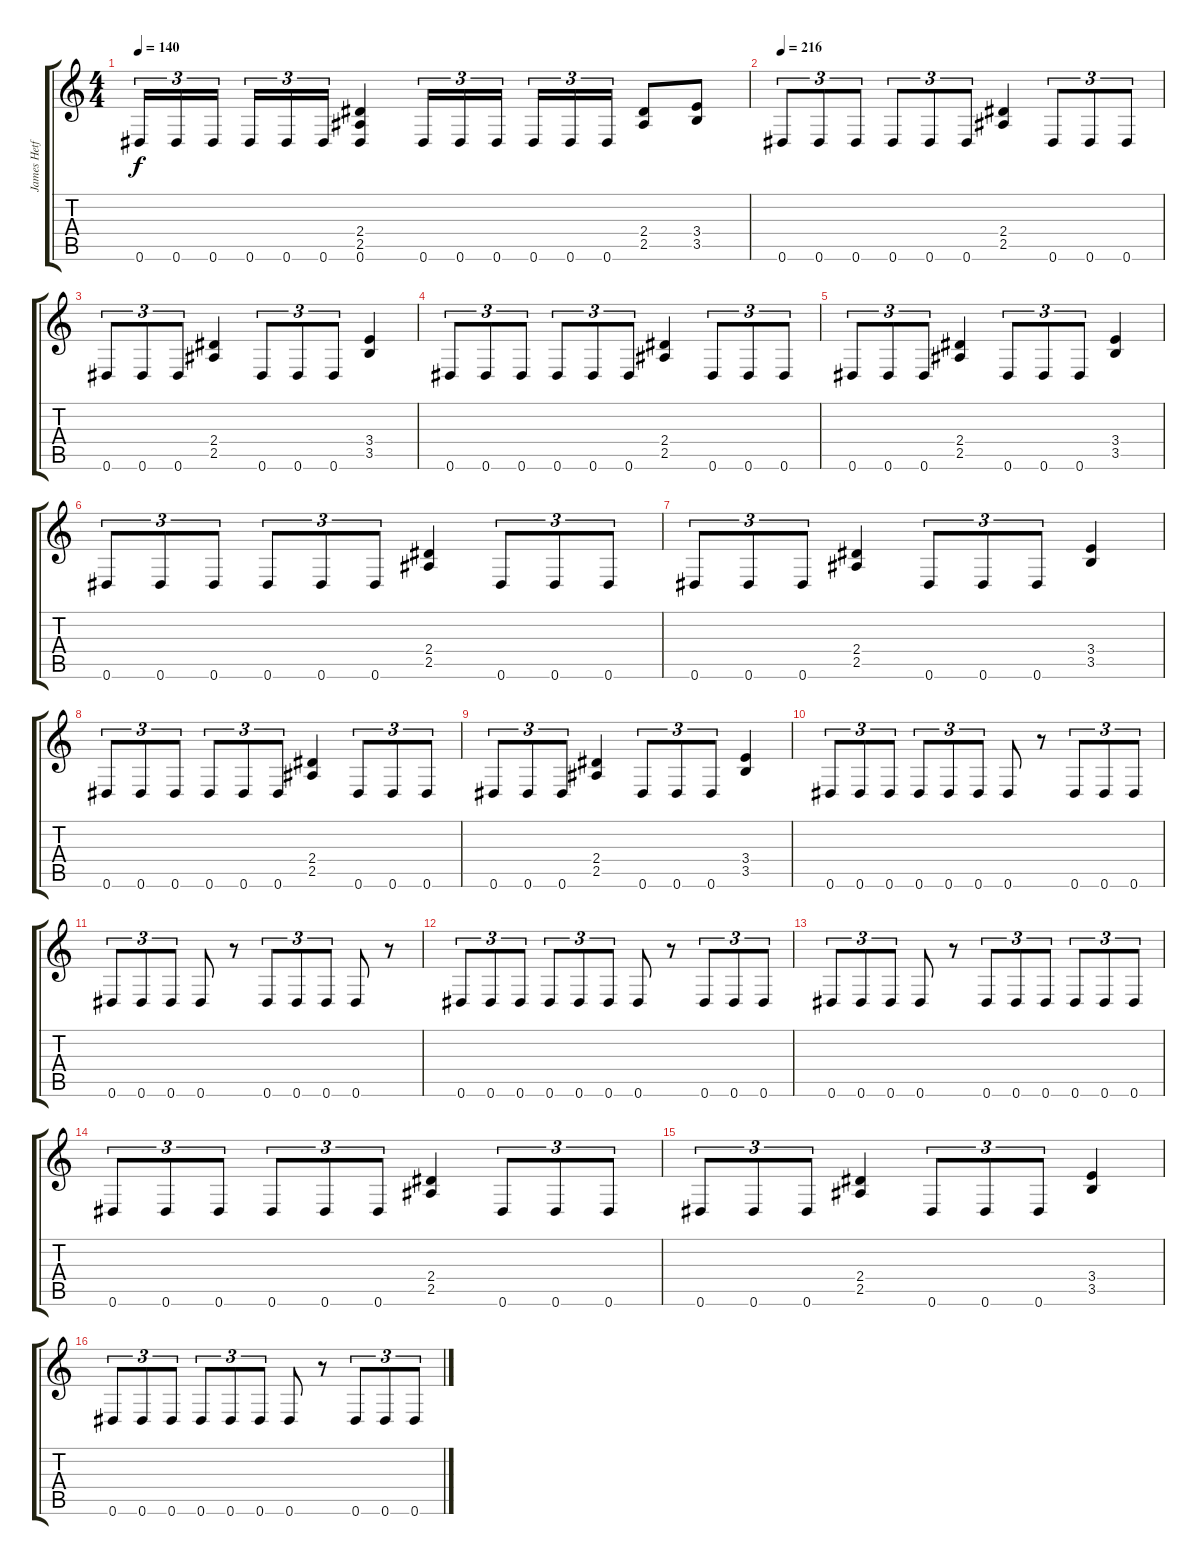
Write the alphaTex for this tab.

\track ("James Hetfield" "James Hetf") {instrument electricguitarclean}
\staff {score tabs}
\tuning (Eb4 Bb3 Gb3 Db3 Ab2 Eb2) {hide}
\ts (4 4)
\tempo 140
\clef g2
\ks c
0.6.16{tu (3 2) dy f} 0.6.16{tu (3 2)} 0.6.16{tu (3 2)} 0.6.16{tu (3 2)} 0.6.16{tu (3 2)} 0.6.16{tu (3 2)} (2.4 2.5 0.6).4 0.6.16{tu (3 2)} 0.6.16{tu (3 2)} 0.6.16{tu (3 2)} 0.6.16{tu (3 2)} 0.6.16{tu (3 2)} 0.6.16{tu (3 2)} (2.4 2.5).8 (3.4 3.5).8 |
\tempo 216
0.6.8{tu (3 2)} 0.6.8{tu (3 2)} 0.6.8{tu (3 2)} 0.6.8{tu (3 2)} 0.6.8{tu (3 2)} 0.6.8{tu (3 2)} (2.4 2.5).4 0.6.8{tu (3 2)} 0.6.8{tu (3 2)} 0.6.8{tu (3 2)} |
0.6.8{tu (3 2)} 0.6.8{tu (3 2)} 0.6.8{tu (3 2)} (2.4 2.5).4 0.6.8{tu (3 2)} 0.6.8{tu (3 2)} 0.6.8{tu (3 2)} (3.4 3.5).4 |
0.6.8{tu (3 2)} 0.6.8{tu (3 2)} 0.6.8{tu (3 2)} 0.6.8{tu (3 2)} 0.6.8{tu (3 2)} 0.6.8{tu (3 2)} (2.4 2.5).4 0.6.8{tu (3 2)} 0.6.8{tu (3 2)} 0.6.8{tu (3 2)} |
0.6.8{tu (3 2)} 0.6.8{tu (3 2)} 0.6.8{tu (3 2)} (2.4 2.5).4 0.6.8{tu (3 2)} 0.6.8{tu (3 2)} 0.6.8{tu (3 2)} (3.4 3.5).4 |
0.6.8{tu (3 2)} 0.6.8{tu (3 2)} 0.6.8{tu (3 2)} 0.6.8{tu (3 2)} 0.6.8{tu (3 2)} 0.6.8{tu (3 2)} (2.4 2.5).4 0.6.8{tu (3 2)} 0.6.8{tu (3 2)} 0.6.8{tu (3 2)} |
0.6.8{tu (3 2)} 0.6.8{tu (3 2)} 0.6.8{tu (3 2)} (2.4 2.5).4 0.6.8{tu (3 2)} 0.6.8{tu (3 2)} 0.6.8{tu (3 2)} (3.4 3.5).4 |
0.6.8{tu (3 2)} 0.6.8{tu (3 2)} 0.6.8{tu (3 2)} 0.6.8{tu (3 2)} 0.6.8{tu (3 2)} 0.6.8{tu (3 2)} (2.4 2.5).4 0.6.8{tu (3 2)} 0.6.8{tu (3 2)} 0.6.8{tu (3 2)} |
0.6.8{tu (3 2)} 0.6.8{tu (3 2)} 0.6.8{tu (3 2)} (2.4 2.5).4 0.6.8{tu (3 2)} 0.6.8{tu (3 2)} 0.6.8{tu (3 2)} (3.4 3.5).4 |
0.6.8{tu (3 2)} 0.6.8{tu (3 2)} 0.6.8{tu (3 2)} 0.6.8{tu (3 2)} 0.6.8{tu (3 2)} 0.6.8{tu (3 2)} 0.6.8 r.8 0.6.8{tu (3 2)} 0.6.8{tu (3 2)} 0.6.8{tu (3 2)} |
0.6.8{tu (3 2)} 0.6.8{tu (3 2)} 0.6.8{tu (3 2)} 0.6.8 r.8 0.6.8{tu (3 2)} 0.6.8{tu (3 2)} 0.6.8{tu (3 2)} 0.6.8 r.8 |
0.6.8{tu (3 2)} 0.6.8{tu (3 2)} 0.6.8{tu (3 2)} 0.6.8{tu (3 2)} 0.6.8{tu (3 2)} 0.6.8{tu (3 2)} 0.6.8 r.8 0.6.8{tu (3 2)} 0.6.8{tu (3 2)} 0.6.8{tu (3 2)} |
0.6.8{tu (3 2)} 0.6.8{tu (3 2)} 0.6.8{tu (3 2)} 0.6.8 r.8 0.6.8{tu (3 2)} 0.6.8{tu (3 2)} 0.6.8{tu (3 2)} 0.6.8{tu (3 2)} 0.6.8{tu (3 2)} 0.6.8{tu (3 2)} |
0.6.8{tu (3 2)} 0.6.8{tu (3 2)} 0.6.8{tu (3 2)} 0.6.8{tu (3 2)} 0.6.8{tu (3 2)} 0.6.8{tu (3 2)} (2.4 2.5).4 0.6.8{tu (3 2)} 0.6.8{tu (3 2)} 0.6.8{tu (3 2)} |
0.6.8{tu (3 2)} 0.6.8{tu (3 2)} 0.6.8{tu (3 2)} (2.4 2.5).4 0.6.8{tu (3 2)} 0.6.8{tu (3 2)} 0.6.8{tu (3 2)} (3.4 3.5).4 |
0.6.8{tu (3 2)} 0.6.8{tu (3 2)} 0.6.8{tu (3 2)} 0.6.8{tu (3 2)} 0.6.8{tu (3 2)} 0.6.8{tu (3 2)} 0.6.8 r.8 0.6.8{tu (3 2)} 0.6.8{tu (3 2)} 0.6.8{tu (3 2)}
